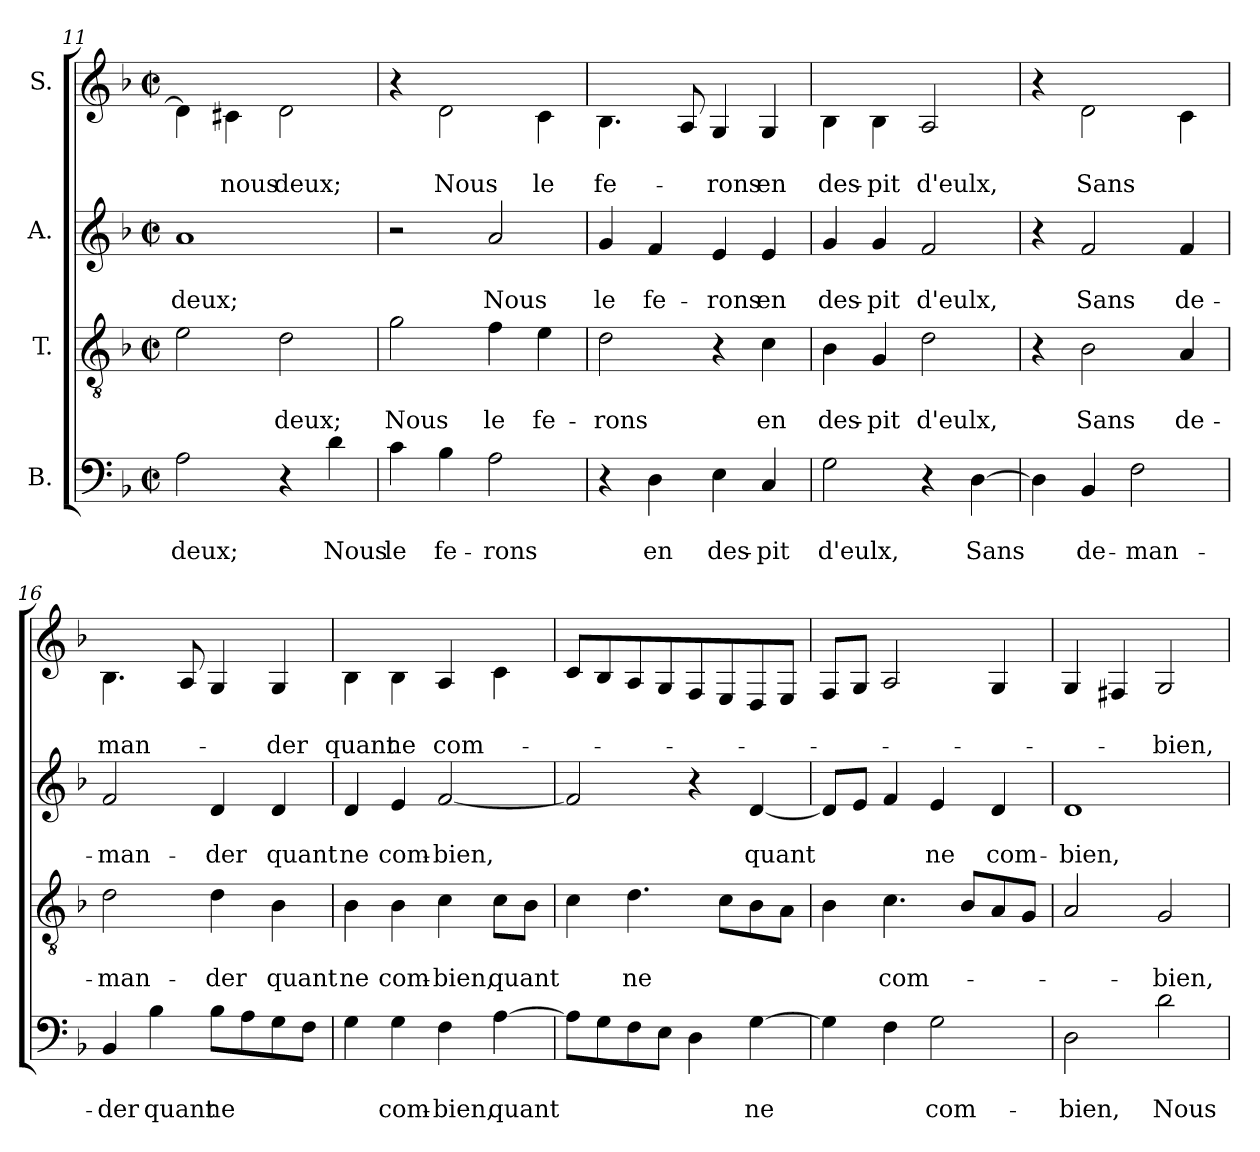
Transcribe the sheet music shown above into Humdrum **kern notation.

**kern	**text	**text	**kern	**text	**text	**kern	**text	**text	**kern	**text	**text
*part4	*part4	*part4	*part3	*part3	*part3	*part2	*part2	*part2	*part1	*part1	*part1
*staff4	*staff4	*staff4	*staff3	*staff3	*staff3	*staff2	*staff2	*staff2	*staff1	*staff1	*staff1
*I"B.	*	*	*I"T.	*	*	*I"A.	*	*	*I"S.	*	*
!!LO:LB:g=z
*clefF4	*	*	*clefGv2	*	*	*clefG2	*	*	*clefG2	*	*
*	*	*	*ITrd-7c-12	*	*	*	*	*	*ITrd-7c-12	*	*
*k[b-]	*	*	*k[b-]	*	*	*k[b-]	*	*	*k[b-]	*	*
*F:	*	*	*F:	*	*	*F:	*	*	*F:	*	*
*M2/2	*	*	*M2/2	*	*	*M2/2	*	*	*M2/2	*	*
*met(c|)	*	*	*met(c|)	*	*	*met(c|)	*	*	*met(c|)	*	*
=11	=11	=11	=11	=11	=11	=11	=11	=11	=11	=11	=11
2A\	.	deux;	2ee\	.	.	1a	.	deux;	4dd\]	.	.
.	.	.	.	.	.	.	.	.	4cc#X\	.	nous
4r	.	.	2dd\	.	deux;	.	.	.	2dd\	.	deux;
4d\	.	Nous	.	.	.	.	.	.	.	.	.
=12	=12	=12	=12	=12	=12	=12	=12	=12	=12	=12	=12
4c\	.	le	2gg\	.	Nous	2r	.	.	4r	.	.
4B-\	.	fe-	.	.	.	.	.	.	2dd\	.	Nous
2A\	.	-rons	4ff\	.	le	2a/	.	Nous	.	.	.
.	.	.	4ee\	.	fe-	.	.	.	4cc\	.	le
=13	=13	=13	=13	=13	=13	=13	=13	=13	=13	=13	=13
4r	.	.	2dd\	.	-rons	4g/	.	le	4.b-\	.	fe-
4D\	.	en	.	.	.	4f/	.	fe-	.	.	.
.	.	.	.	.	.	.	.	.	8a/	.	.
4E\	.	des-	4r	.	.	4e/	.	-rons	4g/	.	-rons
4C/	.	-pit	4cc\	.	en	4e/	.	en	4g/	.	en
=14	=14	=14	=14	=14	=14	=14	=14	=14	=14	=14	=14
2G\	.	d'eulx,	4b-\	.	des-	4g/	.	des-	4b-\	.	des-
.	.	.	4g/	.	-pit	4g/	.	-pit	4b-\	.	-pit
4r	.	.	2dd\	.	d'eulx,	2f/	.	d'eulx,	2a/	.	d'eulx,
[4D\	.	Sans	.	.	.	.	.	.	.	.	.
=15	=15	=15	=15	=15	=15	=15	=15	=15	=15	=15	=15
4D\]	.	.	4r	.	.	4r	.	.	4r	.	.
4BB-/	.	de-	2b-\	.	Sans	2f/	.	Sans	2dd\	.	Sans
2F\	.	-man-	.	.	.	.	.	.	.	.	.
.	.	.	4a/	.	de-	4f/	.	de-	4cc\	.	.
!!LO:PB:g=z
=16	=16	=16	=16	=16	=16	=16	=16	=16	=16	=16	=16
4BB-/	.	-der	2dd\	.	-man-	2f/	.	-man-	4.b-\	.	man-
4B-\	.	quant	.	.	.	.	.	.	.	.	.
.	.	.	.	.	.	.	.	.	8a/	.	.
8B-\L	.	ne	4dd\	.	-der	4d/	.	-der	4g/	.	.
8A\	.	.	.	.	.	.	.	.	.	.	.
8G\	.	.	4b-\	.	quant	4d/	.	quant	4g/	.	-der
8F\J	.	.	.	.	.	.	.	.	.	.	.
=17	=17	=17	=17	=17	=17	=17	=17	=17	=17	=17	=17
4G\	.	.	4b-\	.	ne	4d/	.	ne	4b-\	.	quant
4G\	.	com-	4b-\	.	com-	4e/	.	com-	4b-\	.	ne
4F\	.	-bien,	4cc\	.	-bien,	[2f/	.	-bien,	4a/	.	com-
[4A\	.	quant	8cc\L	.	quant	.	.	.	4cc\	.	.
.	.	.	8b-\J	.	.	.	.	.	.	.	.
=18	=18	=18	=18	=18	=18	=18	=18	=18	=18	=18	=18
8A\L]	.	.	4cc\	.	.	2f/]	.	.	8cc/L	.	.
8G\	.	.	.	.	.	.	.	.	8b-/	.	.
8F\	.	.	4.dd\	.	ne	.	.	.	8a/	.	.
8E\J	.	.	.	.	.	.	.	.	8g/	.	.
4D\	.	.	.	.	.	4r	.	.	8f/	.	.
.	.	.	8cc\L	.	.	.	.	.	8e/	.	.
[4G\	.	ne	8b-\	.	.	[4d/	.	quant	8d/	.	.
.	.	.	8a\J	.	.	.	.	.	8e/J	.	.
=19	=19	=19	=19	=19	=19	=19	=19	=19	=19	=19	=19
4G\]	.	.	4b-\	.	.	8d/L]	.	.	8f/L	.	.
.	.	.	.	.	.	8e/J	.	.	8g/J	.	.
4F\	.	.	4.cc\	.	com­-	4f/	.	.	2a/	.	.
2G\	.	com-	.	.	.	4e/	.	ne	.	.	.
.	.	.	8b-/L	.	.	.	.	.	.	.	.
.	.	.	8a/	.	.	4d/	.	com-	4g/	.	.
.	.	.	8g/J	.	.	.	.	.	.	.	.
=20	=20	=20	=20	=20	=20	=20	=20	=20	=20	=20	=20
2D\	.	-bien,	2a/	.	.	1d	.	-bien,	4g/	.	.
.	.	.	.	.	.	.	.	.	4f#X/	.	.
2d\	.	Nous	2g/	.	-bien,	.	.	.	2g/	.	-bien,
=	=	=	=	=	=	=	=	=	=	=	=
*-	*-	*-	*-	*-	*-	*-	*-	*-	*-	*-	*-
